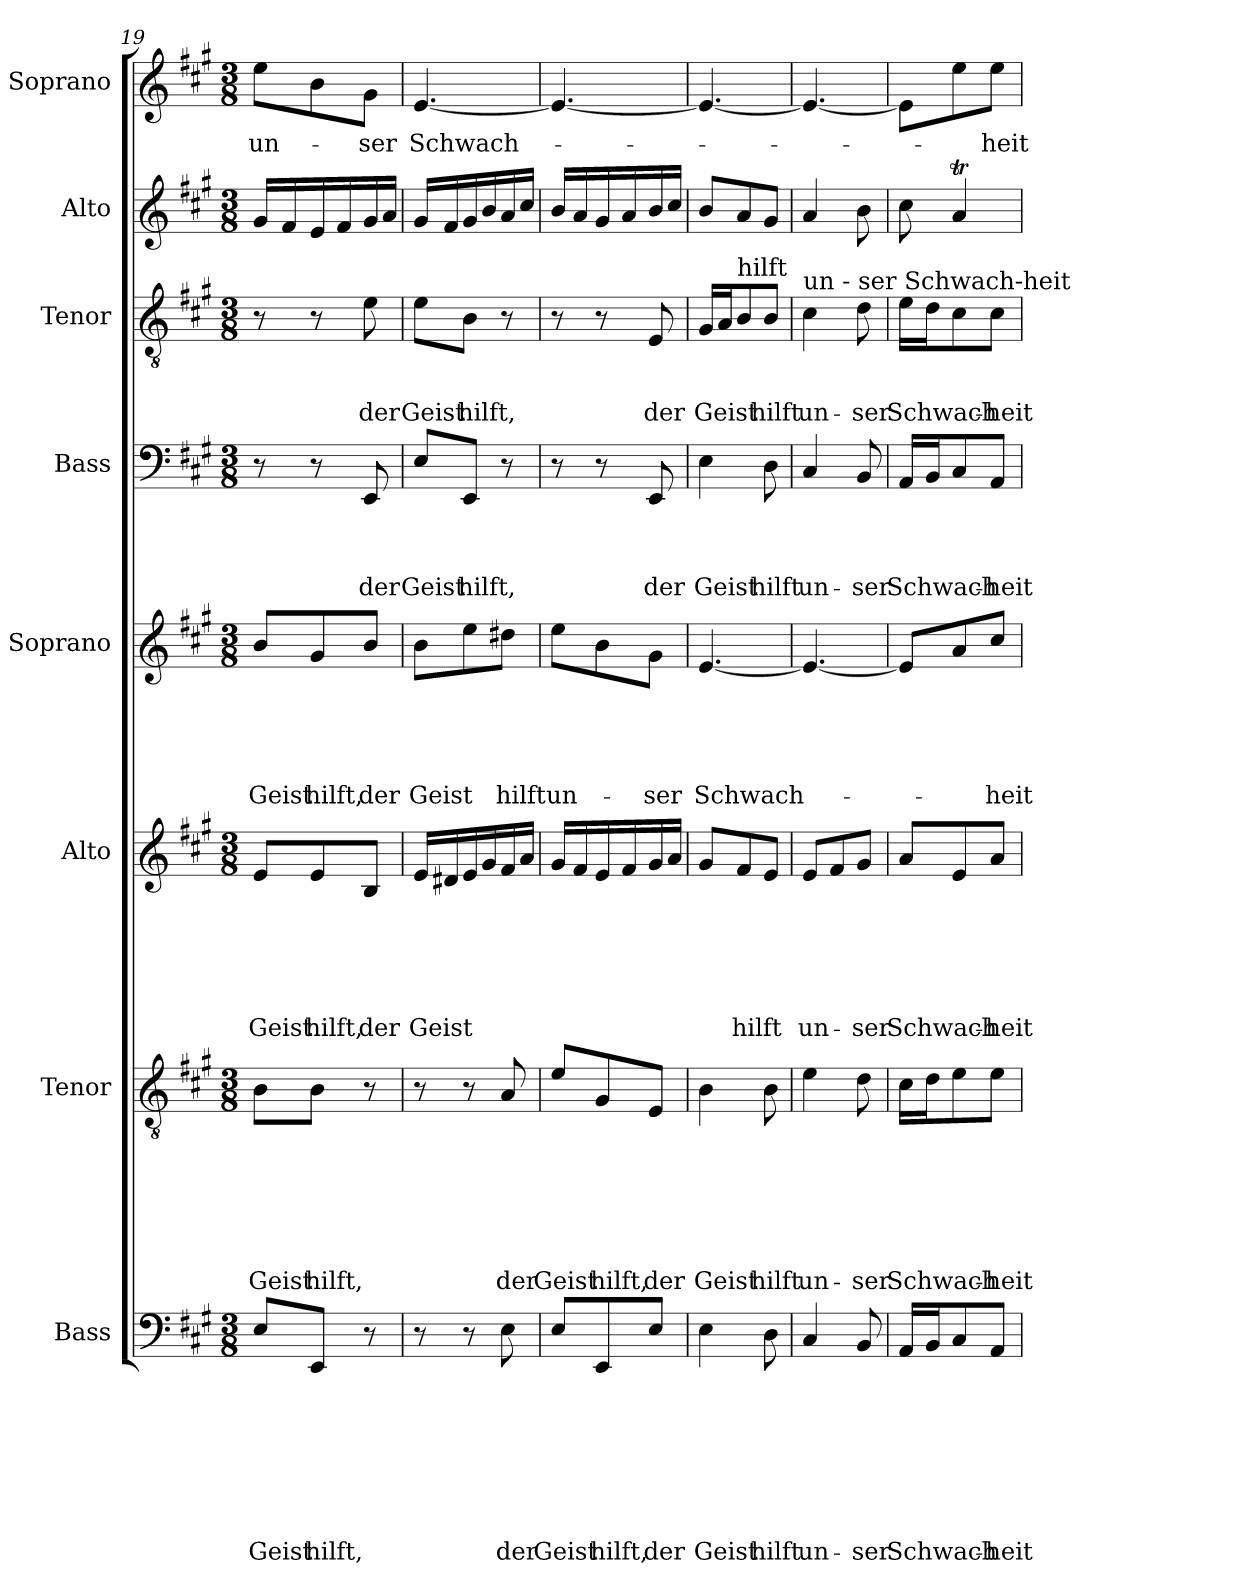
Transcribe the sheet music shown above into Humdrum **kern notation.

**kern	**text	**text	**text	**text	**text	**text	**text	**text	**kern	**text	**text	**text	**text	**text	**text	**text	**kern	**text	**text	**text	**text	**text	**text	**kern	**text	**text	**text	**text	**text	**kern	**text	**text	**text	**text	**kern	**text	**text	**text	**kern	**text	**kern	**text
*part8	*part8	*part8	*part8	*part8	*part8	*part8	*part8	*part8	*part7	*part7	*part7	*part7	*part7	*part7	*part7	*part7	*part6	*part6	*part6	*part6	*part6	*part6	*part6	*part5	*part5	*part5	*part5	*part5	*part5	*part4	*part4	*part4	*part4	*part4	*part3	*part3	*part3	*part3	*part2	*part2	*part1	*part1
*staff8	*staff8	*staff8	*staff8	*staff8	*staff8	*staff8	*staff8	*staff8	*staff7	*staff7	*staff7	*staff7	*staff7	*staff7	*staff7	*staff7	*staff6	*staff6	*staff6	*staff6	*staff6	*staff6	*staff6	*staff5	*staff5	*staff5	*staff5	*staff5	*staff5	*staff4	*staff4	*staff4	*staff4	*staff4	*staff3	*staff3	*staff3	*staff3	*staff2	*staff2	*staff1	*staff1
*I"Bass	*	*	*	*	*	*	*	*	*I"Tenor	*	*	*	*	*	*	*	*I"Alto	*	*	*	*	*	*	*I"Soprano	*	*	*	*	*	*I"Bass	*	*	*	*	*I"Tenor	*	*	*	*I"Alto	*	*I"Soprano	*
*clefF4	*	*	*	*	*	*	*	*	*clefGv2	*	*	*	*	*	*	*	*clefG2	*	*	*	*	*	*	*clefG2	*	*	*	*	*	*clefF4	*	*	*	*	*clefGv2	*	*	*	*clefG2	*	*clefG2	*
*k[f#c#g#]	*	*	*	*	*	*	*	*	*k[f#c#g#]	*	*	*	*	*	*	*	*k[f#c#g#]	*	*	*	*	*	*	*k[f#c#g#]	*	*	*	*	*	*k[f#c#g#]	*	*	*	*	*k[f#c#g#]	*	*	*	*k[f#c#g#]	*	*k[f#c#g#]	*
*A:	*	*	*	*	*	*	*	*	*A:	*	*	*	*	*	*	*	*A:	*	*	*	*	*	*	*A:	*	*	*	*	*	*A:	*	*	*	*	*A:	*	*	*	*A:	*	*A:	*
*M3/8	*	*	*	*	*	*	*	*	*M3/8	*	*	*	*	*	*	*	*M3/8	*	*	*	*	*	*	*M3/8	*	*	*	*	*	*M3/8	*	*	*	*	*M3/8	*	*	*	*M3/8	*	*M3/8	*
=19	=19	=19	=19	=19	=19	=19	=19	=19	=19	=19	=19	=19	=19	=19	=19	=19	=19	=19	=19	=19	=19	=19	=19	=19	=19	=19	=19	=19	=19	=19	=19	=19	=19	=19	=19	=19	=19	=19	=19	=19	=19	=19
!	!	!	!	!	!	!	!	!LO:LY:b	!	!	!	!	!	!	!	!LO:LY:b	!	!	!	!	!	!	!LO:LY:b	!	!	!	!	!	!LO:LY:b	!	!	!	!	!	!	!	!	!	!	!	!	!LO:LY:b
8E/L	.	.	.	.	.	.	.	Geist	8B\L	.	.	.	.	.	.	Geist	8e/L	.	.	.	.	.	Geist	8b/L	.	.	.	.	Geist	8r	.	.	.	.	8r	.	.	.	16g#/LL	.	8ee\L	un-
.	.	.	.	.	.	.	.	.	.	.	.	.	.	.	.	.	.	.	.	.	.	.	.	.	.	.	.	.	.	.	.	.	.	.	.	.	.	.	16f#/	.	.	.
!	!	!	!	!	!	!	!	!LO:LY:b	!	!	!	!	!	!	!	!LO:LY:b	!	!	!	!	!	!	!LO:LY:b	!	!	!	!	!	!LO:LY:b	!	!	!	!	!	!	!	!	!	!	!	!	!
8EE/J	.	.	.	.	.	.	.	hilft,	8B\J	.	.	.	.	.	.	hilft,	8e/	.	.	.	.	.	hilft,	8g#/	.	.	.	.	hilft,	8r	.	.	.	.	8r	.	.	.	16e/	.	8b\	.
.	.	.	.	.	.	.	.	.	.	.	.	.	.	.	.	.	.	.	.	.	.	.	.	.	.	.	.	.	.	.	.	.	.	.	.	.	.	.	16f#/	.	.	.
!	!	!	!	!	!	!	!	!	!	!	!	!	!	!	!	!	!	!	!	!	!	!	!LO:LY:b	!	!	!	!	!	!LO:LY:b	!	!	!	!	!LO:LY:b	!	!	!	!LO:LY:b	!	!	!	!LO:LY:b
8r	.	.	.	.	.	.	.	.	8r	.	.	.	.	.	.	.	8B/J	.	.	.	.	.	der	8b/J	.	.	.	.	der	8EE/	.	.	.	der	8e\	.	.	der	16g#/	.	8g#\J	-ser
.	.	.	.	.	.	.	.	.	.	.	.	.	.	.	.	.	.	.	.	.	.	.	.	.	.	.	.	.	.	.	.	.	.	.	.	.	.	.	16a/JJ	.	.	.
=20	=20	=20	=20	=20	=20	=20	=20	=20	=20	=20	=20	=20	=20	=20	=20	=20	=20	=20	=20	=20	=20	=20	=20	=20	=20	=20	=20	=20	=20	=20	=20	=20	=20	=20	=20	=20	=20	=20	=20	=20	=20	=20
!	!	!	!	!	!	!	!	!	!	!	!	!	!	!	!	!	!	!	!	!	!	!	!LO:LY:b	!	!	!	!	!	!LO:LY:b	!	!	!	!	!LO:LY:b	!	!	!	!LO:LY:b	!	!	!	!LO:LY:b
8r	.	.	.	.	.	.	.	.	8r	.	.	.	.	.	.	.	16e/LL	.	.	.	.	.	Geist	8b\L	.	.	.	.	Geist	8E/L	.	.	.	Geist	8e\L	.	.	Geist	16g#/LL	.	[<4.e/	Schwach-
.	.	.	.	.	.	.	.	.	.	.	.	.	.	.	.	.	16d#X/	.	.	.	.	.	.	.	.	.	.	.	.	.	.	.	.	.	.	.	.	.	16f#/	.	.	.
!	!	!	!	!	!	!	!	!	!	!	!	!	!	!	!	!	!	!	!	!	!	!	!	!	!	!	!	!	!	!	!	!	!	!LO:LY:b	!	!	!	!LO:LY:b	!	!	!	!
8r	.	.	.	.	.	.	.	.	8r	.	.	.	.	.	.	.	16e/	.	.	.	.	.	.	8ee\	.	.	.	.	.	8EE/J	.	.	.	hilft,	8B\J	.	.	hilft,	16g#/	.	.	.
.	.	.	.	.	.	.	.	.	.	.	.	.	.	.	.	.	16g#/	.	.	.	.	.	.	.	.	.	.	.	.	.	.	.	.	.	.	.	.	.	16b/	.	.	.
!	!	!	!	!	!	!	!	!LO:LY:b	!	!	!	!	!	!	!	!LO:LY:b	!	!	!	!	!	!	!	!	!	!	!	!	!LO:LY:b	!	!	!	!	!	!	!	!	!	!	!	!	!
8E\	.	.	.	.	.	.	.	der	8A/	.	.	.	.	.	.	der	16f#/	.	.	.	.	.	.	8dd#X\J	.	.	.	.	hilft	8r	.	.	.	.	8r	.	.	.	16a/	.	.	.
.	.	.	.	.	.	.	.	.	.	.	.	.	.	.	.	.	16a/JJ	.	.	.	.	.	.	.	.	.	.	.	.	.	.	.	.	.	.	.	.	.	16cc#/JJ	.	.	.
=21	=21	=21	=21	=21	=21	=21	=21	=21	=21	=21	=21	=21	=21	=21	=21	=21	=21	=21	=21	=21	=21	=21	=21	=21	=21	=21	=21	=21	=21	=21	=21	=21	=21	=21	=21	=21	=21	=21	=21	=21	=21	=21
!	!	!	!	!	!	!	!	!LO:LY:b	!	!	!	!	!	!	!	!LO:LY:b	!	!	!	!	!	!	!	!	!	!	!	!	!LO:LY:b	!	!	!	!	!	!	!	!	!	!	!	!	!
8E/L	.	.	.	.	.	.	.	Geist	8e/L	.	.	.	.	.	.	Geist	16g#/LL	.	.	.	.	.	.	8ee\L	.	.	.	.	un-	8r	.	.	.	.	8r	.	.	.	16b/LL	.	4.e/_	.
.	.	.	.	.	.	.	.	.	.	.	.	.	.	.	.	.	16f#/	.	.	.	.	.	.	.	.	.	.	.	.	.	.	.	.	.	.	.	.	.	16a/	.	.	.
!	!	!	!	!	!	!	!	!LO:LY:b	!	!	!	!	!	!	!	!LO:LY:b	!	!	!	!	!	!	!	!	!	!	!	!	!	!	!	!	!	!	!	!	!	!	!	!	!	!
8EE/	.	.	.	.	.	.	.	hilft,	8G#/	.	.	.	.	.	.	hilft,	16e/	.	.	.	.	.	.	8b\	.	.	.	.	.	8r	.	.	.	.	8r	.	.	.	16g#/	.	.	.
.	.	.	.	.	.	.	.	.	.	.	.	.	.	.	.	.	16f#/	.	.	.	.	.	.	.	.	.	.	.	.	.	.	.	.	.	.	.	.	.	16a/	.	.	.
!	!	!	!	!	!	!	!	!LO:LY:b	!	!	!	!	!	!	!	!LO:LY:b	!	!	!	!	!	!	!	!	!	!	!	!	!LO:LY:b	!	!	!	!	!LO:LY:b	!	!	!	!LO:LY:b	!	!	!	!
8E/J	.	.	.	.	.	.	.	der	8E/J	.	.	.	.	.	.	der	16g#/	.	.	.	.	.	.	8g#\J	.	.	.	.	-ser	8EE/	.	.	.	der	8E/	.	.	der	16b/	.	.	.
.	.	.	.	.	.	.	.	.	.	.	.	.	.	.	.	.	16a/JJ	.	.	.	.	.	.	.	.	.	.	.	.	.	.	.	.	.	.	.	.	.	16cc#/JJ	.	.	.
=22	=22	=22	=22	=22	=22	=22	=22	=22	=22	=22	=22	=22	=22	=22	=22	=22	=22	=22	=22	=22	=22	=22	=22	=22	=22	=22	=22	=22	=22	=22	=22	=22	=22	=22	=22	=22	=22	=22	=22	=22	=22	=22
!	!	!	!	!	!	!	!	!LO:LY:b	!	!	!	!	!	!	!	!LO:LY:b	!	!	!	!	!	!	!	!	!	!	!	!	!LO:LY:b	!	!	!	!	!LO:LY:b	!	!	!	!LO:LY:b	!	!	!	!
4E\	.	.	.	.	.	.	.	Geist	4B\	.	.	.	.	.	.	Geist	8g#/L	.	.	.	.	.	.	[<4.e/	.	.	.	.	Schwach-	4E\	.	.	.	Geist	16G#/LL	.	.	Geist	8b/L	.	4.e/_	.
.	.	.	.	.	.	.	.	.	.	.	.	.	.	.	.	.	.	.	.	.	.	.	.	.	.	.	.	.	.	.	.	.	.	.	16A/J	.	.	.	.	.	.	.
!	!	!	!	!	!	!	!	!	!	!	!	!	!	!	!	!	!	!	!	!	!	!	!	!	!	!	!	!	!	!	!	!	!	!	!LO:TX:a:t=hilft	!	!	!	!	!	!	!
!	!	!	!	!	!	!	!	!	!	!	!	!	!	!	!	!	!	!	!	!	!	!	!LO:LY:b	!	!	!	!	!	!	!	!	!	!	!	!	!	!	!	!	!	!	!
.	.	.	.	.	.	.	.	.	.	.	.	.	.	.	.	.	8f#/	.	.	.	.	.	hilft	.	.	.	.	.	.	.	.	.	.	.	8B/	.	.	.	8a/	.	.	.
!	!	!	!	!	!	!	!	!LO:LY:b	!	!	!	!	!	!	!	!LO:LY:b	!	!	!	!	!	!	!	!	!	!	!	!	!	!	!	!	!	!LO:LY:b	!	!	!	!LO:LY:b	!	!	!	!
8D\	.	.	.	.	.	.	.	hilft	8B\	.	.	.	.	.	.	hilft	8e/J	.	.	.	.	.	.	.	.	.	.	.	.	8D\	.	.	.	hilft	8B/J	.	.	hilft	8g#/J	.	.	.
=23	=23	=23	=23	=23	=23	=23	=23	=23	=23	=23	=23	=23	=23	=23	=23	=23	=23	=23	=23	=23	=23	=23	=23	=23	=23	=23	=23	=23	=23	=23	=23	=23	=23	=23	=23	=23	=23	=23	=23	=23	=23	=23
!	!	!	!	!	!	!	!	!	!	!	!	!	!	!	!	!	!	!	!	!	!	!	!	!	!	!	!	!	!	!	!	!	!	!	!LO:TX:a:t=un - ser Schwach-heit	!	!	!	!	!	!	!
!	!	!	!	!	!	!	!	!LO:LY:b	!	!	!	!	!	!	!	!LO:LY:b	!	!	!	!	!	!	!LO:LY:b	!	!	!	!	!	!	!	!	!	!	!LO:LY:b	!	!	!	!LO:LY:b	!	!	!	!
4C#/	.	.	.	.	.	.	.	un-	4e\	.	.	.	.	.	.	un-	8e/L	.	.	.	.	.	un-	4.e/_	.	.	.	.	.	4C#/	.	.	.	un-	4c#\	.	.	un-	4a/	.	4.e/_	.
.	.	.	.	.	.	.	.	.	.	.	.	.	.	.	.	.	8f#/	.	.	.	.	.	.	.	.	.	.	.	.	.	.	.	.	.	.	.	.	.	.	.	.	.
!	!	!	!	!	!	!	!	!LO:LY:b	!	!	!	!	!	!	!	!LO:LY:b	!	!	!	!	!	!	!LO:LY:b	!	!	!	!	!	!	!	!	!	!	!LO:LY:b	!	!	!	!LO:LY:b	!	!	!	!
8BB/	.	.	.	.	.	.	.	-ser	8d\	.	.	.	.	.	.	-ser	8g#/J	.	.	.	.	.	-ser	.	.	.	.	.	.	8BB/	.	.	.	-ser	8d\	.	.	-ser	8b\	.	.	.
=24	=24	=24	=24	=24	=24	=24	=24	=24	=24	=24	=24	=24	=24	=24	=24	=24	=24	=24	=24	=24	=24	=24	=24	=24	=24	=24	=24	=24	=24	=24	=24	=24	=24	=24	=24	=24	=24	=24	=24	=24	=24	=24
!	!	!	!	!	!	!	!	!LO:LY:b	!	!	!	!	!	!	!	!LO:LY:b	!	!	!	!	!	!	!LO:LY:b	!	!	!	!	!	!	!	!	!	!	!LO:LY:b	!	!	!	!LO:LY:b	!	!	!	!
16AA/LL	.	.	.	.	.	.	.	Schwach-	16c#\LL	.	.	.	.	.	.	Schwach-	8a/L	.	.	.	.	.	Schwach-	8e/L]	.	.	.	.	.	16AA/LL	.	.	.	Schwach-	16e\LL	.	.	Schwach-	8cc#\	.	8e\L]	.
16BB/J	.	.	.	.	.	.	.	.	16d\J	.	.	.	.	.	.	.	.	.	.	.	.	.	.	.	.	.	.	.	.	16BB/J	.	.	.	.	16d\J	.	.	.	.	.	.	.
8C#/	.	.	.	.	.	.	.	.	8e\	.	.	.	.	.	.	.	8e/	.	.	.	.	.	.	8a/	.	.	.	.	.	8C#/	.	.	.	.	8c#\	.	.	.	4aT/	.	8ee\	.
!	!	!	!	!	!	!	!	!LO:LY:b	!	!	!	!	!	!	!	!LO:LY:b	!	!	!	!	!	!	!LO:LY:b	!	!	!	!	!	!LO:LY:b	!	!	!	!	!LO:LY:b	!	!	!	!LO:LY:b	!	!	!	!LO:LY:b
8AA/J	.	.	.	.	.	.	.	-heit	8e\J	.	.	.	.	.	.	-heit	8a/J	.	.	.	.	.	-heit	8cc#/J	.	.	.	.	-heit	8AA/J	.	.	.	-heit	8c#\J	.	.	-heit	.	.	8ee\J	-heit
=	=	=	=	=	=	=	=	=	=	=	=	=	=	=	=	=	=	=	=	=	=	=	=	=	=	=	=	=	=	=	=	=	=	=	=	=	=	=	=	=	=	=
*-	*-	*-	*-	*-	*-	*-	*-	*-	*-	*-	*-	*-	*-	*-	*-	*-	*-	*-	*-	*-	*-	*-	*-	*-	*-	*-	*-	*-	*-	*-	*-	*-	*-	*-	*-	*-	*-	*-	*-	*-	*-	*-
